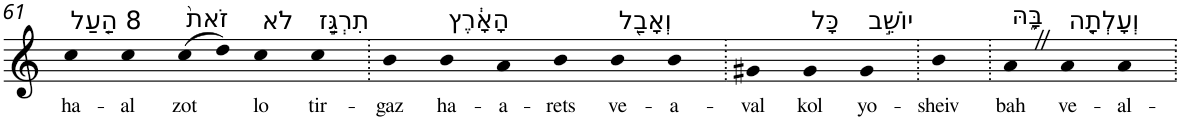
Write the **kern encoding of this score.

**kern	**text
*part1	*part1
*staff1	*staff1
*I"Piano	*
*I'Pno	*
!!LO:PB:g=z
*clefG2	*
*k[]	*
=61	=61
!LO:TX:a:t=8 הַ֤עַל	!
!	!LO:LY:b
4cc	ha-
!	!LO:LY:b
4cc	-al
!LO:TX:a:t=זֹאת֙	!
!	!LO:LY:b
(>8cc	zot
8dd)	.
!LO:TX:a:t=לֹא	!
!	!LO:LY:b
4cc	lo
!LO:TX:a:t=תִרְגַּ֣ז	!
!	!LO:LY:b
4cc	tir-
=62.	=62.
!	!LO:LY:b
4b	-gaz
!LO:TX:a:t=הָאָ֔רֶץ	!
!	!LO:LY:b
4b	ha-
!	!LO:LY:b
4a	-a-
!	!LO:LY:b
4b	-rets
!LO:TX:a:t=וְאָבַ֖ל	!
!	!LO:LY:b
4b	ve-
!	!LO:LY:b
4b	-a-
=63.	=63.
!	!LO:LY:b
4g#X	-val
!LO:TX:a:t=כָּל	!
!	!LO:LY:b
4g#	kol
!LO:TX:a:t=יוֹשֵׁ֣ב	!
!	!LO:LY:b
4g#	yo-
=64.	=64.
!	!LO:LY:b
4b	-sheiv
=65.	=65.
!LO:TX:a:t=בָּ֑הּ	!
!	!LO:LY:b
4aZ	bah
!LO:TX:a:t=וְעָלְתָ֤ה	!
!	!LO:LY:b
4a	ve-
!	!LO:LY:b
4a	-al-
=.	=.
*-	*-
